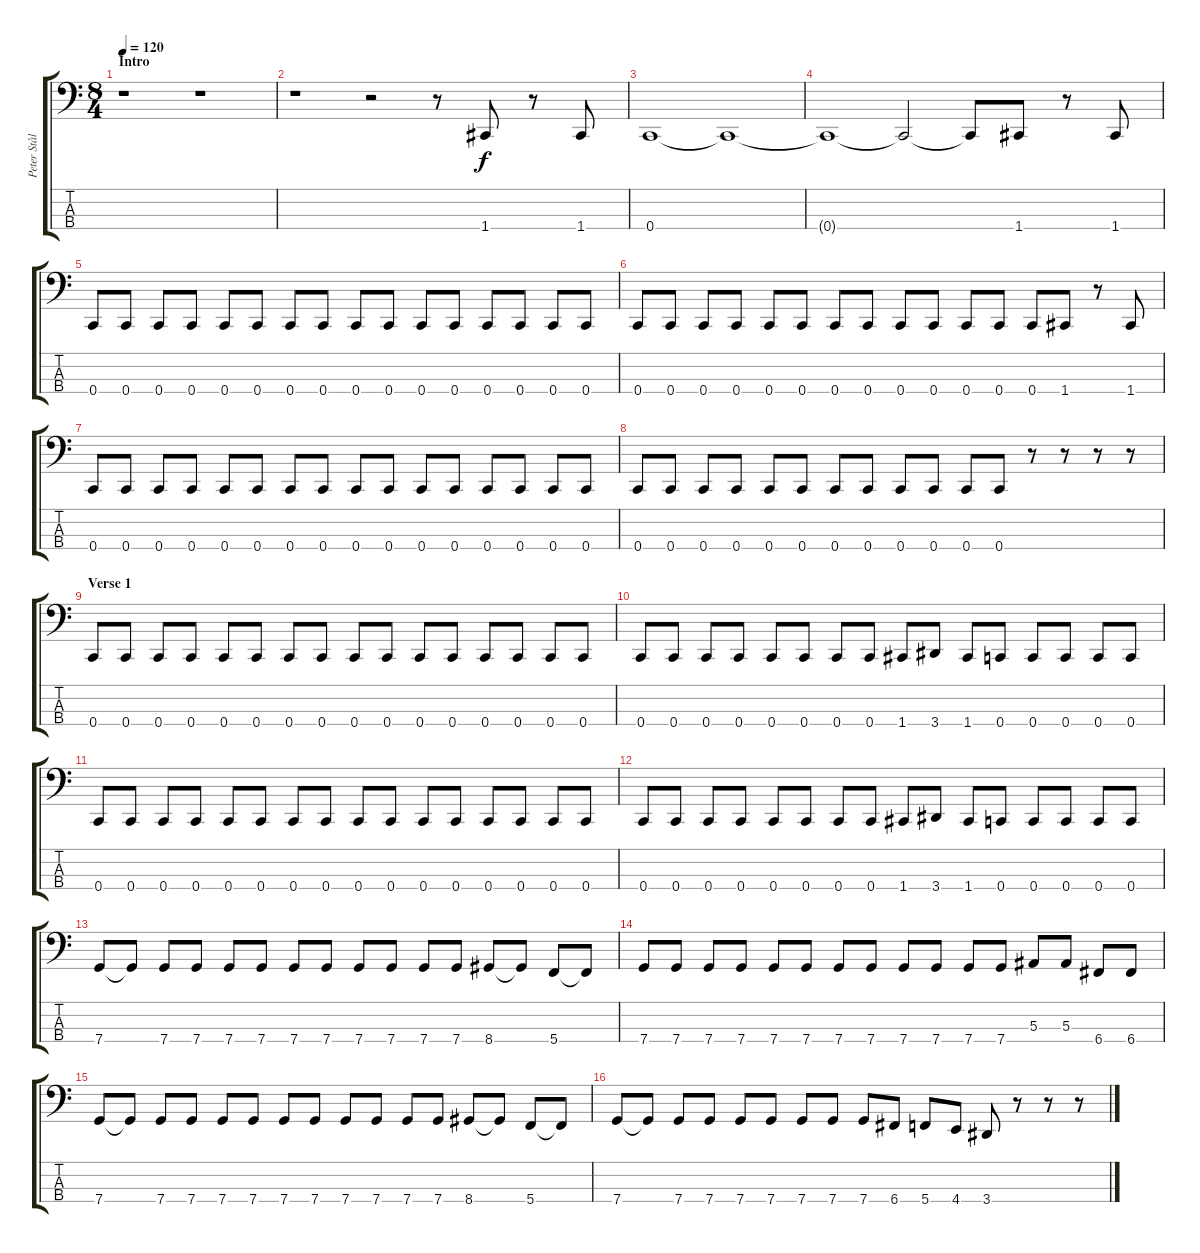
\track ("Peter Stålfors - Bass" "Peter Stål") {instrument slapbass1}
\staff {score tabs}
\tuning (Eb2 Bb1 F1 C1) {hide}
\ts (8 4)
\section ("" "Intro")
\tempo 120
\clef f4
\ks c
r.1{dy f instrument slapbass1} r.1 |
r.1 r.2 r.8 1.4.8 r.8 1.4.8 |
0.4.1 0.4{t}.1 |
0.4{t}.1 0.4{t}.2 0.4{t}.8 1.4.8 r.8 1.4.8 |
0.4.8 0.4.8 0.4.8 0.4.8 0.4.8 0.4.8 0.4.8 0.4.8 0.4.8 0.4.8 0.4.8 0.4.8 0.4.8 0.4.8 0.4.8 0.4.8 |
0.4.8 0.4.8 0.4.8 0.4.8 0.4.8 0.4.8 0.4.8 0.4.8 0.4.8 0.4.8 0.4.8 0.4.8 0.4.8 1.4.8 r.8 1.4.8 |
0.4.8 0.4.8 0.4.8 0.4.8 0.4.8 0.4.8 0.4.8 0.4.8 0.4.8 0.4.8 0.4.8 0.4.8 0.4.8 0.4.8 0.4.8 0.4.8 |
0.4.8 0.4.8 0.4.8 0.4.8 0.4.8 0.4.8 0.4.8 0.4.8 0.4.8 0.4.8 0.4.8 0.4.8 r.8 r.8 r.8 r.8 |
\section ("" "Verse 1")
0.4.8 0.4.8 0.4.8 0.4.8 0.4.8 0.4.8 0.4.8 0.4.8 0.4.8 0.4.8 0.4.8 0.4.8 0.4.8 0.4.8 0.4.8 0.4.8 |
0.4.8 0.4.8 0.4.8 0.4.8 0.4.8 0.4.8 0.4.8 0.4.8 1.4.8 3.4.8 1.4.8 0.4.8 0.4.8 0.4.8 0.4.8 0.4.8 |
0.4.8 0.4.8 0.4.8 0.4.8 0.4.8 0.4.8 0.4.8 0.4.8 0.4.8 0.4.8 0.4.8 0.4.8 0.4.8 0.4.8 0.4.8 0.4.8 |
0.4.8 0.4.8 0.4.8 0.4.8 0.4.8 0.4.8 0.4.8 0.4.8 1.4.8 3.4.8 1.4.8 0.4.8 0.4.8 0.4.8 0.4.8 0.4.8 |
7.4.8 7.4{t}.8 7.4.8 7.4.8 7.4.8 7.4.8 7.4.8 7.4.8 7.4.8 7.4.8 7.4.8 7.4.8 8.4.8 8.4{t}.8 5.4.8 5.4{t}.8 |
7.4.8 7.4.8 7.4.8 7.4.8 7.4.8 7.4.8 7.4.8 7.4.8 7.4.8 7.4.8 7.4.8 7.4.8 5.3.8 5.3.8 6.4.8 6.4.8 |
7.4.8 7.4{t}.8 7.4.8 7.4.8 7.4.8 7.4.8 7.4.8 7.4.8 7.4.8 7.4.8 7.4.8 7.4.8 8.4.8 8.4{t}.8 5.4.8 5.4{t}.8 |
7.4.8 7.4{t}.8 7.4.8 7.4.8 7.4.8 7.4.8 7.4.8 7.4.8 7.4.8 6.4.8 5.4.8 4.4.8 3.4.8 r.8 r.8 r.8
